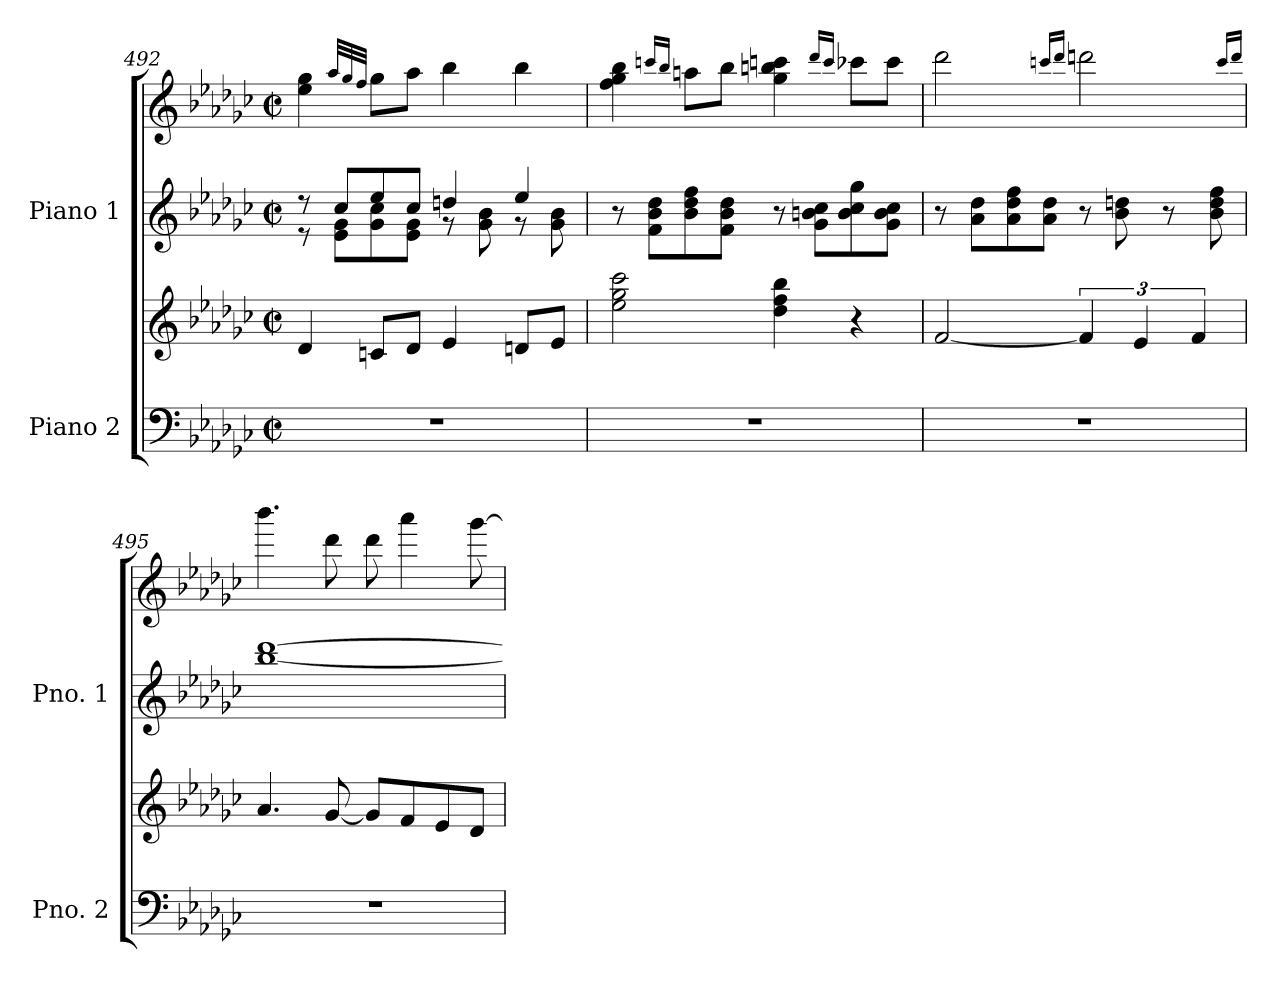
**kern	**kern	**kern	**kern
*part2	*part2	*part1	*part1
*staff4	*staff3	*staff2	*staff1
*I"Piano 2	*	*I"Piano 1	*
*I'Pno. 2	*	*I'Pno. 1	*
!!LO:LB:g=z
*clefF4	*clefG2	*clefG2	*clefG2
*k[b-e-a-d-g-c-]	*k[b-e-a-d-g-c-]	*k[b-e-a-d-g-c-]	*k[b-e-a-d-g-c-]
*M2/2	*M2/2	*M2/2	*M2/2
*met(c|)	*met(c|)	*met(c|)	*met(c|)
=492	=492	=492	=492
*	*	*^	*
1r	4d-/	8r	8r	4ee-\ 4gg-\
.	.	8cc-/L	8e-\ 8g-\L	.
.	.	.	.	32qaa-/LLL
.	.	.	.	32qgg-/
.	.	.	.	32qff/JJJ
.	8cn/L	8ee-/	8g-\ 8cc-\	8gg-\L
.	8d-/J	8cc-/J	8e-\ 8g-\J	8aa-\J
.	4e-/	4ddn/	8r	4bb-\
.	.	.	8g-\ 8b-\	.
.	8dn/L	4ee-/	8r	4bb-\
.	8e-/J	.	8g-\ 8b-\	.
*	*	*v	*v	*
=493	=493	=493	=493
1r	2ee-\ 2gg-\ 2ccc-\	8r	4ff\ 4gg-\ 4bb-\
.	.	8f\ 8b-\ 8dd-\L	.
.	.	.	16qcccn/LL
.	.	.	16qbb-/JJ
.	.	8b-\ 8dd-\ 8ff\	8aan\L
.	.	8f\ 8b-\ 8dd-\J	8bb-\J
.	4dd-\ 4ff\ 4bb-\	8r	4gg-\ 4bbn\ 4ccc\
.	.	8g-\ 8bn\ 8cc-\L	.
.	.	.	16qddd-/LL
.	.	.	16qccc/JJ
.	4r	8b\ 8cc-\ 8gg-\	8ccc-X\L
.	.	8g-\ 8b\ 8cc-\J	8ccc-\J
=494	=494	=494	=494
1r	[2f/	8r	2ddd-\
.	.	8a-\ 8dd-\L	.
.	.	8a-\ 8dd-\ 8ff\	.
.	.	8a-\ 8dd-\J	.
.	.	.	16qcccn/LL
.	.	.	16qddd-/JJ
.	6f/]	8r	2dddn\
.	.	8b-\ 8ddn\	.
.	6e-/	.	.
.	.	8r	.
.	6f/	.	.
.	.	8b-\ 8dd\ 8ff\	.
.	.	.	16qccc/LL
.	.	.	16qddd/JJ
!!LO:PB:g=z
=495	=495	=495	=495
1r	4.a-/	[1bb- [1ddd-	4.bbb-\
.	[8g-/	.	8ddd-\
.	8g-/L]	.	8ddd-\
.	8f/	.	4aaa-\
.	8e-/	.	.
.	8d-/J	.	[8ggg-\
=	=	=	=
*-	*-	*-	*-
